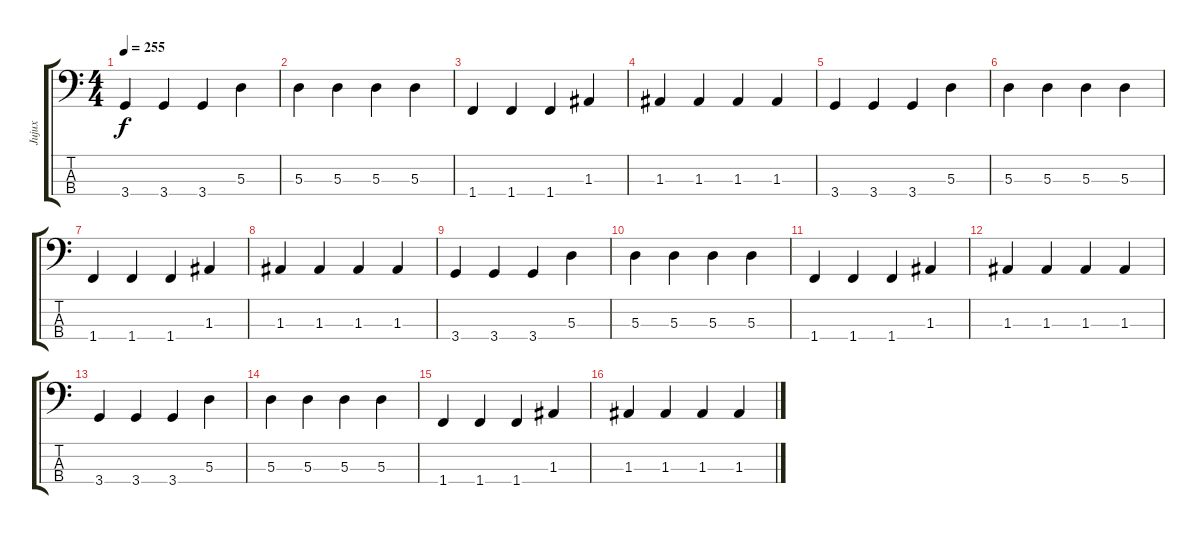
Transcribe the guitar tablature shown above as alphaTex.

\track ("Jujux" "Jujux") {instrument electricbassfinger}
\staff {score tabs}
\tuning (G2 D2 A1 E1) {hide}
\ts (4 4)
\tempo 255
\clef f4
\ks c
3.4.4{dy f} 3.4.4 3.4.4 5.3.4 |
5.3.4 5.3.4 5.3.4 5.3.4 |
1.4.4 1.4.4 1.4.4 1.3.4 |
1.3.4 1.3.4 1.3.4 1.3.4 |
3.4.4 3.4.4 3.4.4 5.3.4 |
5.3.4 5.3.4 5.3.4 5.3.4 |
1.4.4 1.4.4 1.4.4 1.3.4 |
1.3.4 1.3.4 1.3.4 1.3.4 |
3.4.4 3.4.4 3.4.4 5.3.4 |
5.3.4 5.3.4 5.3.4 5.3.4 |
1.4.4 1.4.4 1.4.4 1.3.4 |
1.3.4 1.3.4 1.3.4 1.3.4 |
3.4.4 3.4.4 3.4.4 5.3.4 |
5.3.4 5.3.4 5.3.4 5.3.4 |
1.4.4 1.4.4 1.4.4 1.3.4 |
1.3.4 1.3.4 1.3.4 1.3.4
